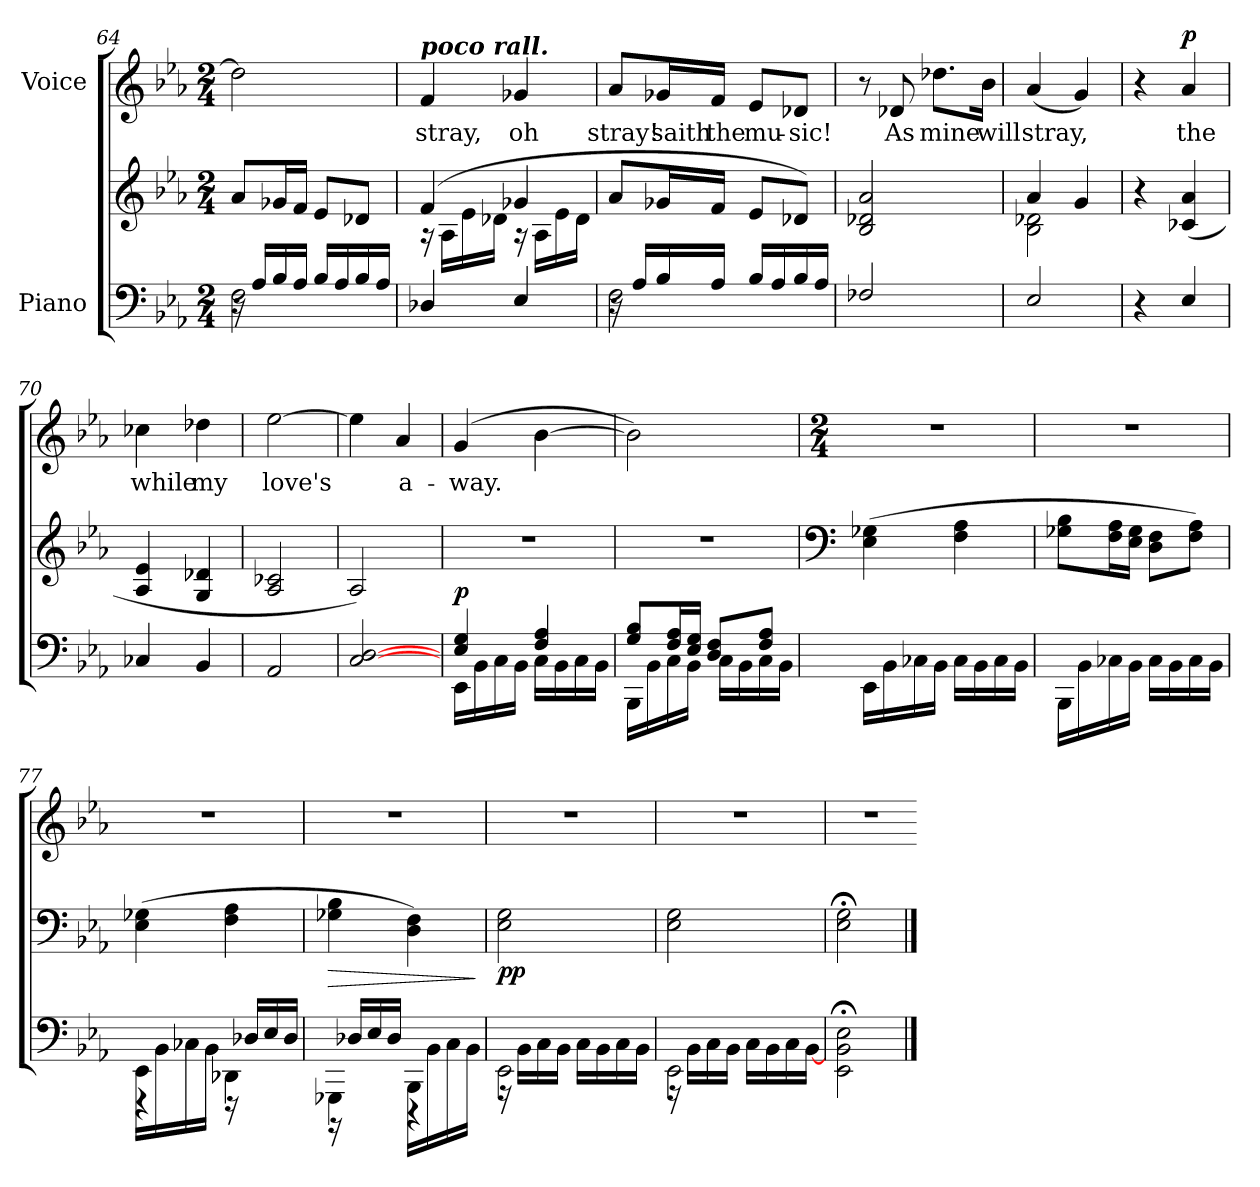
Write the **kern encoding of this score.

**kern	**kern	**dynam	**kern	**text	**dynam
*part2	*part2	*part2	*part1	*part1	*part1
*staff3	*staff2	*staff2/3	*staff1	*staff1	*staff1
*I"Piano	*	*	*I"Voice	*	*
*clefF4	*clefG2	*	*clefG2	*	*
*k[b-e-a-]	*k[b-e-a-]	*	*k[b-e-a-]	*	*
*E-:	*E-:	*	*E-:	*	*
*M2/4	*M2/4	*	*M2/4	*	*
=64	=64	=64	=64	=64	=64
*^	*	*	*	*	*
*	*^	*	*	*	*	*
!	!	!LO:N:vis=1	!	!	!	!	!
*	*	*	*^	*	*	*	*
16r	2F\	2ryy	8a-/L	2ryy	.	2dd-]	.	.
16A-/LL	.	.	.	.	.	.	.	.
16B-/	.	.	16g-X/L	.	.	.	.	.
16A-/JJ	.	.	16f/JJ	.	.	.	.	.
16B-/LL	.	.	8e-/L	.	.	.	.	.
16A-/	.	.	.	.	.	.	.	.
16B-/	.	.	8d-X/J	.	.	.	.	.
16A-/JJ	.	.	.	.	.	.	.	.
=65	=65	=65	=65	=65	=65	=65	=65	=65
!	!	!	!	!	!	!LO:TX:a:Bi:t=poco rall.	!	!
!	!	!LO:N:vis=1	!	!	!	!	!LO:LY:b	!
4D-X/	2ryy	2ryy	(>4f/	16r	.	4f	stray,	.
.	.	.	.	16A-LL	.	.	.	.
.	.	.	.	16e-	.	.	.	.
.	.	.	.	16d-XJJ	.	.	.	.
!	!	!	!	!	!	!	!LO:LY:b	!
4E-/	.	.	4g-X/	16r	.	4g-X	oh	.
.	.	.	.	16A-LL	.	.	.	.
.	.	.	.	16e-	.	.	.	.
.	.	.	.	16d-JJ	.	.	.	.
=66	=66	=66	=66	=66	=66	=66	=66	=66
!	!	!LO:N:vis=1	!	!	!	!	!LO:LY:b	!
16r	2F\	2ryy	8a-/L	2ryy	.	8a-/L	stray!	.
16A-/LL	.	.	.	.	.	.	.	.
!	!	!	!	!	!	!	!LO:LY:b	!
16B-/	.	.	16g-X/L	.	.	16g-X/L	saith	.
!	!	!	!	!	!	!	!LO:LY:b	!
16A-/JJ	.	.	16f/JJ	.	.	16f/JJ	the	.
!	!	!	!	!	!	!	!LO:LY:b	!
16B-/LL	.	.	8e-/L	.	.	8e-/L	mu-	.
16A-/	.	.	.	.	.	.	.	.
!	!	!	!	!	!	!	!LO:LY:b	!
16B-/	.	.	8d-X/J)	.	.	8d-X/J	-sic!	.
16A-/JJ	.	.	.	.	.	.	.	.
=67	=67	=67	=67	=67	=67	=67	=67	=67
!	!LO:N:vis=1	!LO:N:vis=1	!	!	!	!	!	!
2F-X/	2ryy	2ryy	2B-/ 2d-X/ 2a-/	2ryy	.	8r	.	.
!	!	!	!	!	!	!	!LO:LY:b	!
.	.	.	.	.	.	8d-X	As	.
!	!	!	!	!	!	!	!LO:LY:b	!
.	.	.	.	.	.	8.dd-X\L	mine	.
!	!	!	!	!	!	!	!LO:LY:b	!
.	.	.	.	.	.	16b-\Jk	will	.
=68	=68	=68	=68	=68	=68	=68	=68	=68
!	!LO:N:vis=1	!LO:N:vis=1	!	!	!	!	!LO:LY:b	!
2E-/	2ryy	2ryy	4a-/	2B-\ 2d-X\	.	(<4a-/	stray,	.
.	.	.	4g/	.	.	4g)	.	.
*	*	*	*v	*v	*	*	*	*
!!LO:LB:g=z
=69	=69	=69	=69	=69	=69	=69	=69
!	!LO:N:vis=1	!LO:N:vis=1	!	!	!	!	!
4r	2ryy	2ryy	4r	.	4r	.	.
!	!	!	!	!	!	!LO:LY:b	!LO:DY:a
4E-/	.	.	(<4c-X 4a-	.	4a-	the	p
=70	=70	=70	=70	=70	=70	=70	=70
!	!LO:N:vis=1	!LO:N:vis=1	!	!	!	!LO:LY:b	!
4C-X/	2ryy	2ryy	4A- 4e-	.	4cc-X	while	.
!	!	!	!	!	!	!LO:LY:b	!
4BB-/	.	.	4G 4d-X	.	4dd-X	my	.
=71	=71	=71	=71	=71	=71	=71	=71
!	!LO:N:vis=1	!LO:N:vis=1	!	!	!	!LO:LY:b	!
2AA-/	2ryy	2ryy	2A- 2c-X	.	[2ee-	love's	.
=72	=72	=72	=72	=72	=72	=72	=72
!	!LO:N:vis=1	!LO:N:vis=1	!	!	!	!	!
[2C/ [2D/	2ryy	2ryy	2A-)	.	4ee-]	.	.
!	!	!	!	!	!	!LO:LY:b	!
.	.	.	.	.	4a-/	a-	.
=73	=73	=73	=73	=73	=73	=73	=73
!	!	!LO:N:vis=1	!	!LO:DY:a=2	!	!LO:LY:b	!
4E-/ 4G/	16EE-\LL	2ryy	2r	p	(>4g	-way.	.
.	16BB-\	.	.	.	.	.	.
.	16C\	.	.	.	.	.	.
.	16BB-\JJ	.	.	.	.	.	.
4F/ 4A-/	16C\LL	.	.	.	[4b-	.	.
.	16BB-\	.	.	.	.	.	.
.	16C\	.	.	.	.	.	.
.	16BB-\JJ	.	.	.	.	.	.
=74	=74	=74	=74	=74	=74	=74	=74
!	!	!LO:N:vis=1	!	!	!	!	!
8G/ 8B-/L	16BBB-\LL	2ryy	2r	.	2b-])	.	.
.	16BB-\	.	.	.	.	.	.
16F/ 16A-/L	16C\	.	.	.	.	.	.
16E-/ 16G/JJ	16BB-\JJ	.	.	.	.	.	.
8D/ 8F/L	16C\LL	.	.	.	.	.	.
.	16BB-\	.	.	.	.	.	.
8F/ 8A-/J	16C\	.	.	.	.	.	.
.	16BB-\JJ	.	.	.	.	.	.
*v	*v	*v	*	*	*	*	*
!!LO:LB:g=z
=75	=75	=75	=75	=75	=75
*	*clefF4	*	*	*	*
*	*	*	*M2/4	*	*
*^	*	*	*	*	*
!	!LO:N:vis=1	!	!	!	!	!
16EE-\LL	2ryy	(>4E- 4G-X	.	2r	.	.
16BB-\	.	.	.	.	.	.
16C-X\	.	.	.	.	.	.
16BB-\JJ	.	.	.	.	.	.
16C-\LL	.	4F 4A-	.	.	.	.
16BB-\	.	.	.	.	.	.
16C-\	.	.	.	.	.	.
16BB-\JJ	.	.	.	.	.	.
=76	=76	=76	=76	=76	=76	=76
!	!LO:N:vis=1	!	!	!	!	!
16BBB-\LL	2ryy	8G-X 8B-L	.	2r	.	.
16BB-\	.	.	.	.	.	.
16C-X\	.	16F 16A-L	.	.	.	.
16BB-\JJ	.	16E- 16G-JJ	.	.	.	.
16C-\LL	.	8D 8FL	.	.	.	.
16BB-\	.	.	.	.	.	.
16C-\	.	8F 8A-J)	.	.	.	.
16BB-\JJ	.	.	.	.	.	.
=77	=77	=77	=77	=77	=77	=77
16EE-\LL	4r	(>4E- 4G-X	.	2r	.	.
16BB-\	.	.	.	.	.	.
16C-X\	.	.	.	.	.	.
16BB-\JJ	.	.	.	.	.	.
4DD-X\	16r	4F 4A-	.	.	.	.
.	16D-X/LL	.	.	.	.	.
.	16E-/	.	.	.	.	.
.	16D-/JJ	.	.	.	.	.
=78	=78	=78	=78	=78	=78	=78
!	!	!	!LO:HP:b	!	!	!
4GGG-X\	16r	4G-X 4B-	>	2r	.	.
.	16D-X/LL	.	.	.	.	.
.	16E-/	.	.	.	.	.
.	16D-/JJ	.	.	.	.	.
16BBB-\LL	4r	4D 4F)	.	.	.	.
16BB-\	.	.	.	.	.	.
16C\	.	.	.	.	.	.
16BB-\JJ	.	.	.	.	.	.
*v	*v	*	*	*	*	*
.	.	]	.	.	.
=79	=79	=79	=79	=79	=79
*^	*	*	*	*	*
!	!	!	!LO:DY:b	!	!	!
2EE-\	16r	2E- 2G	pp	2r	.	.
.	16BB-LL	.	.	.	.	.
.	16C	.	.	.	.	.
.	16BB-JJ	.	.	.	.	.
.	16CLL	.	.	.	.	.
.	16BB-	.	.	.	.	.
.	16C	.	.	.	.	.
.	16BB-JJ	.	.	.	.	.
=80	=80	=80	=80	=80	=80	=80
2EE-\	16r	2E- 2G	.	2r	.	.
.	16BB-LL	.	.	.	.	.
.	16C	.	.	.	.	.
.	16BB-JJ	.	.	.	.	.
.	16CLL	.	.	.	.	.
.	16BB-	.	.	.	.	.
.	16C	.	.	.	.	.
.	[16BB-JJ	.	.	.	.	.
=81	=81	=81	=81	=81	=81	=81
2EE-\; 2BB-\; 2E-\;	2ryy	2E-;< 2G;<	.	2r	.	.
*v	*v	*	*	*	*	*
==	==	=	=	=	=
*-	*-	*-	*-	*-	*-
